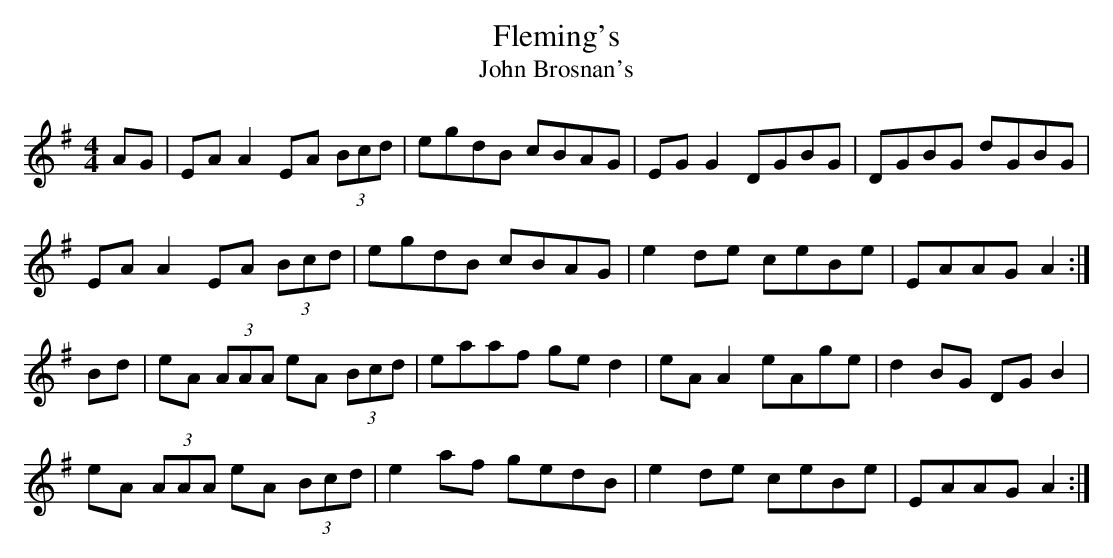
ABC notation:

X:1
T: Fleming's
T: John Brosnan's
M: 4/4
L: 1/8
K: Ador
AG | EA A2 EA (3Bcd | egdB cBAG | EG G2 DGBG |\
DGBG dGBG |
EA A2 EA (3Bcd | egdB cBAG | e2 de ceBe | EAAG A2 :|
Bd | eA (3AAA eA (3Bcd | eaaf ge d2 | eA A2 eAge |\
d2 BG DG B2 |
eA (3AAA eA (3Bcd | e2 af gedB |e2 de ceBe|EAAG A2 :|
